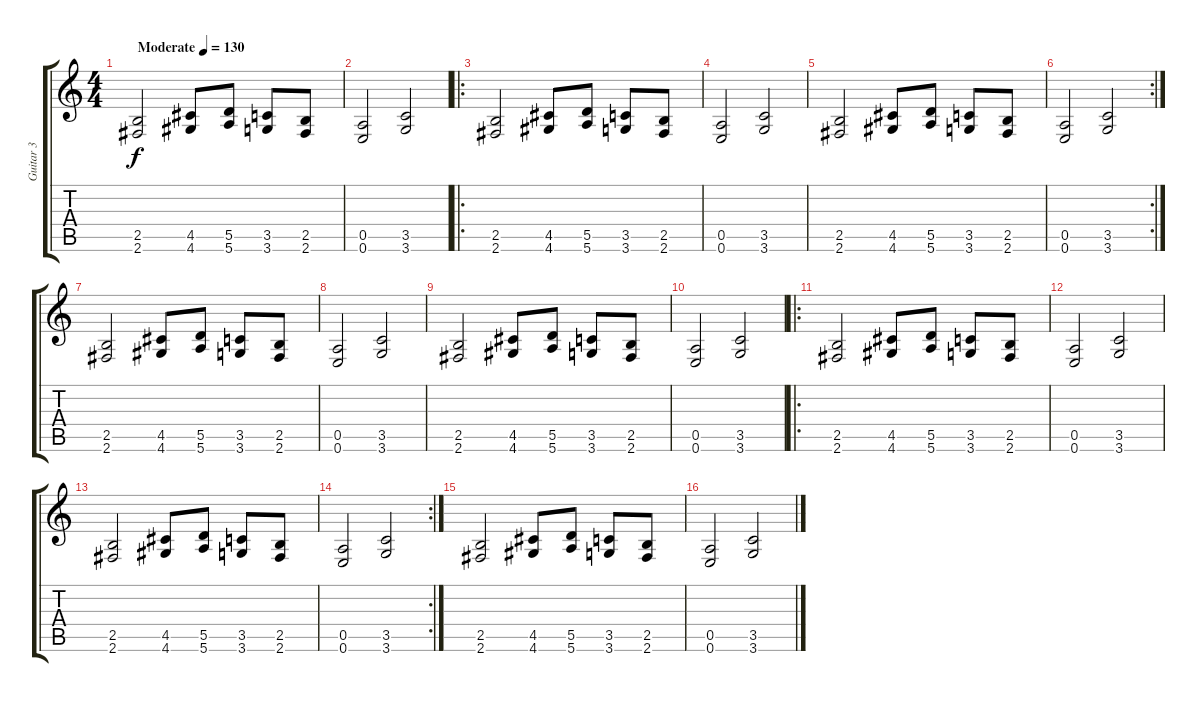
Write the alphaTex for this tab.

\track ("Guitar 3" "Guitar 3") {instrument distortionguitar}
\staff {score tabs}
\tuning (E4 B3 G3 D3 A2 E2) {hide}
\ts (4 4)
\tempo (130 "Moderate")
\clef g2
\ks c
(2.5 2.6).2{dy f instrument distortionguitar} (4.5 4.6).8 (5.5 5.6).8 (3.5 3.6).8 (2.5 2.6).8 |
(0.5 0.6).2 (3.5 3.6).2 |
\ro
(2.5 2.6).2 (4.5 4.6).8 (5.5 5.6).8 (3.5 3.6).8 (2.5 2.6).8 |
(0.5 0.6).2 (3.5 3.6).2 |
(2.5 2.6).2 (4.5 4.6).8 (5.5 5.6).8 (3.5 3.6).8 (2.5 2.6).8 |
\rc 2
(0.5 0.6).2 (3.5 3.6).2 |
(2.5 2.6).2 (4.5 4.6).8 (5.5 5.6).8 (3.5 3.6).8 (2.5 2.6).8 |
(0.5 0.6).2 (3.5 3.6).2 |
(2.5 2.6).2 (4.5 4.6).8 (5.5 5.6).8 (3.5 3.6).8 (2.5 2.6).8 |
(0.5 0.6).2 (3.5 3.6).2 |
\ro
(2.5 2.6).2 (4.5 4.6).8 (5.5 5.6).8 (3.5 3.6).8 (2.5 2.6).8 |
(0.5 0.6).2 (3.5 3.6).2 |
(2.5 2.6).2 (4.5 4.6).8 (5.5 5.6).8 (3.5 3.6).8 (2.5 2.6).8 |
\rc 2
(0.5 0.6).2 (3.5 3.6).2 |
(2.5 2.6).2 (4.5 4.6).8 (5.5 5.6).8 (3.5 3.6).8 (2.5 2.6).8 |
(0.5 0.6).2 (3.5 3.6).2
